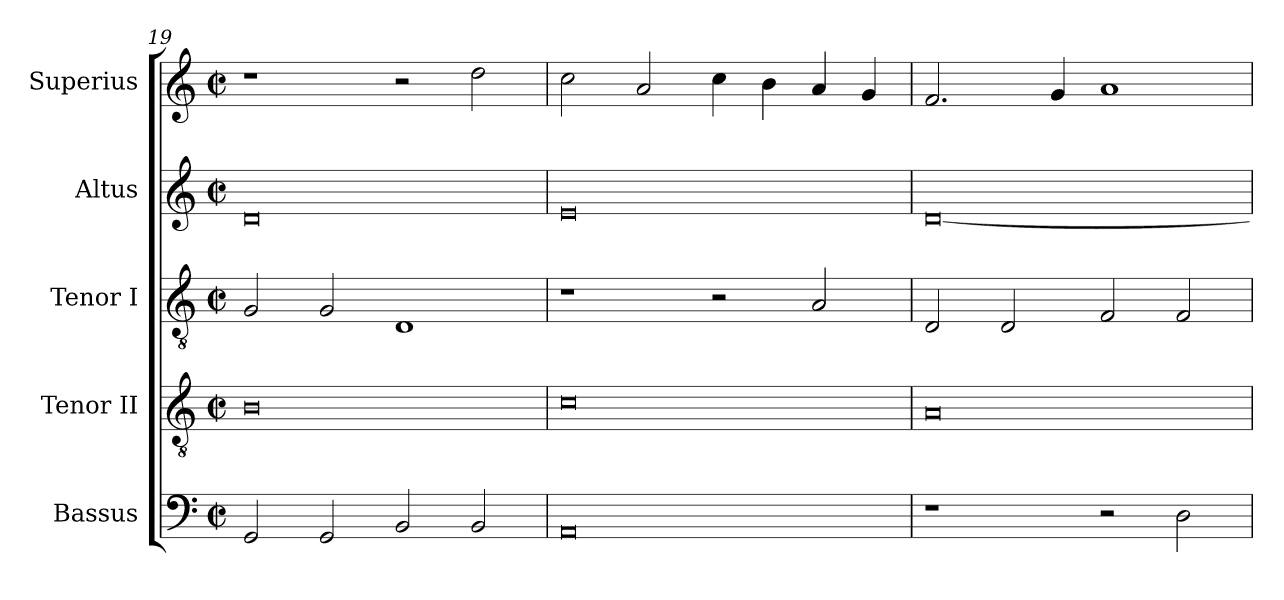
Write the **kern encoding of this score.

**kern	**kern	**kern	**kern	**kern
*part5	*part4	*part3	*part2	*part1
*staff5	*staff4	*staff3	*staff2	*staff1
*I"Bassus	*I"Tenor II	*I"Tenor I	*I"Altus	*I"Superius
*I'B.	*	*	*	*I'S.
*clefF4	*clefGv2	*clefGv2	*clefG2	*clefG2
*	*ITrd7c12	*ITrd7c12	*	*
*k[]	*k[]	*k[]	*k[]	*k[]
*C:	*C:	*C:	*C:	*C:
*M2/2	*M2/2	*M2/2	*M2/2	*M2/2
*met(c|)	*met(c|)	*met(c|)	*met(c|)	*met(c|)
=19	=19	=19	=19	=19
2GGi/	0BBi	2GGi/	0di	1r
2GGi/	.	2GGi/	.	.
2BBi/	.	1DDi	.	2r
2BBi/	.	.	.	2ddi\
=20	=20	=20	=20	=20
0AAi	0Ci	1r	0ei	2cci\
.	.	.	.	2ai/
.	.	2r	.	4cci\
.	.	.	.	4bi\
.	.	2AAi/	.	4ai/
.	.	.	.	4gi/
=21	=21	=21	=21	=21
1r	0AAi	2DDi/	[<0di	2.fi/
.	.	2DDi/	.	.
.	.	.	.	4gi/
2r	.	2FFi/	.	1ai
2Di\	.	2FFi/	.	.
=	=	=	=	=
*-	*-	*-	*-	*-
